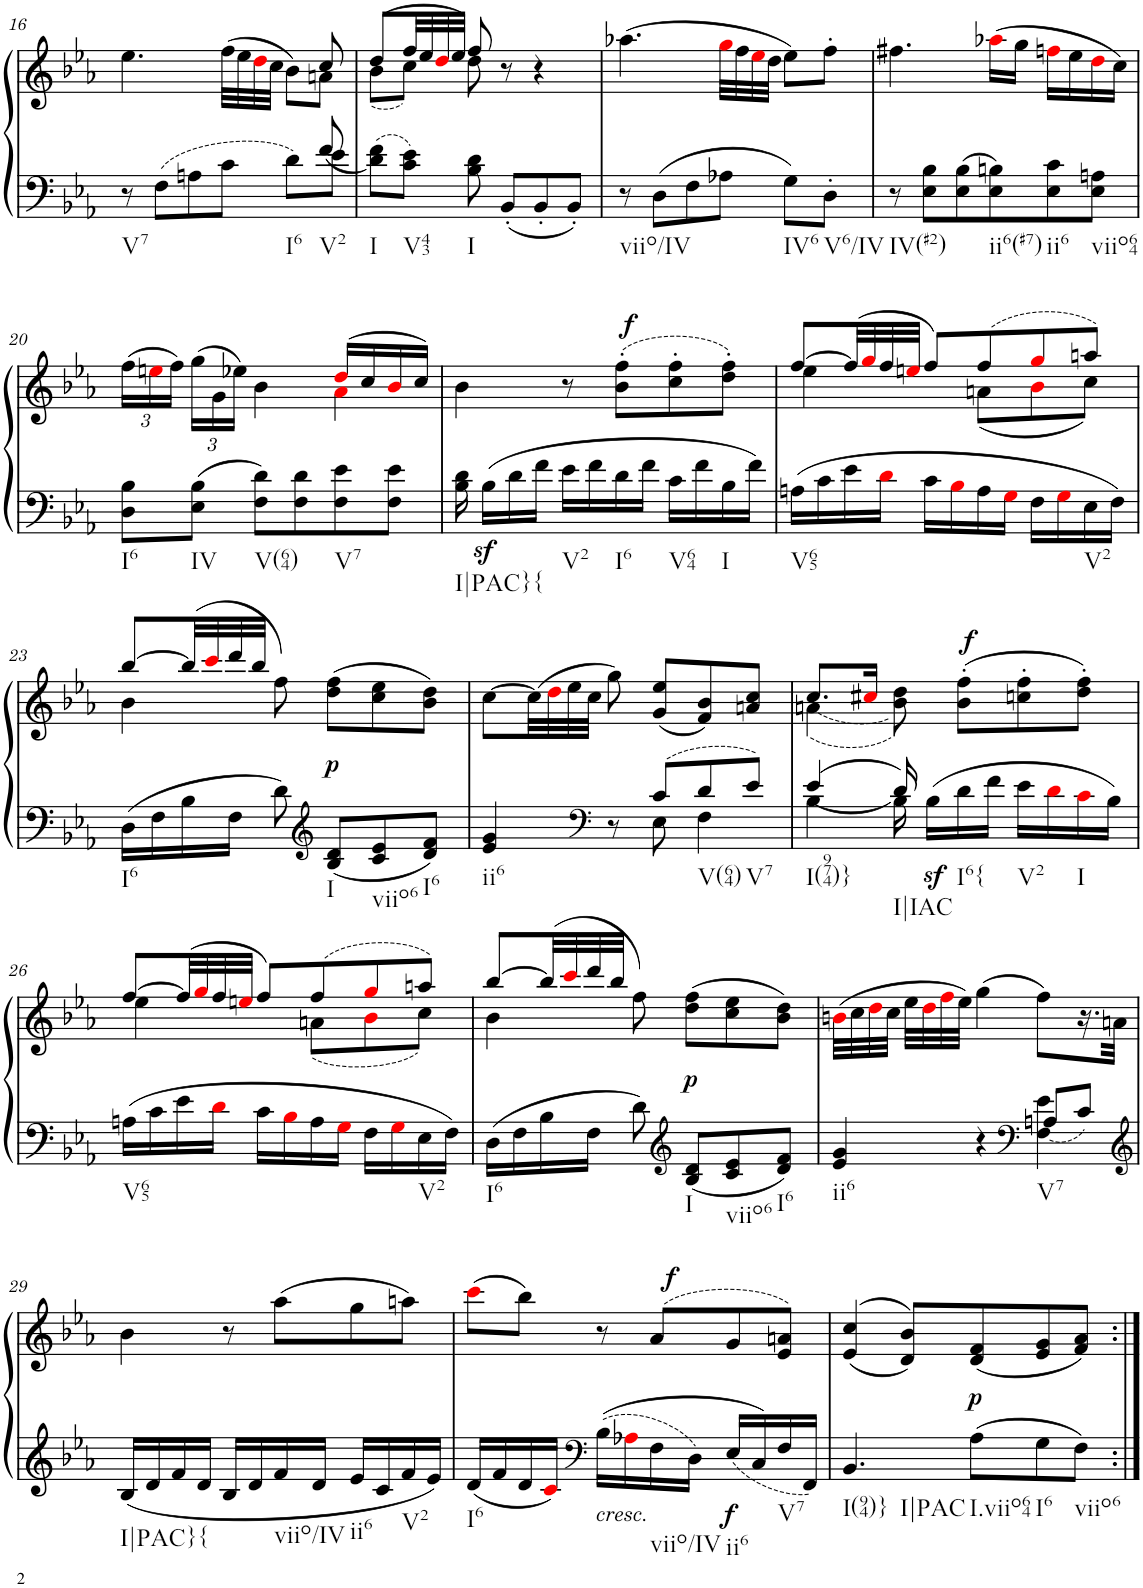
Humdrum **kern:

**kern	**kern	**dynam
*part1	*part1	*part1
*staff2	*staff1	*staff1/2
*I"Piano, Piano right	*	*
*I'Pno.	*	*
!!LO:PB:g=z
*clefF4	*clefG2	*
*k[b-e-a-]	*k[b-e-a-]	*
*M3/4	*M3/4	*
=16	=16	=16
*^	*^	*
!LO:TX:b:t=V7	!	!	!	!
8r	8ryy	4.ee-\	8ryy	.
*v	*v	*	*	*
*	*v	*v	*
8F\L	.	.
8An\	.	.
8c\J	(>32ff\LLL	.
.	32ee-\	.
.	32ddi\	.
.	32cc\JJJ	.
!LO:TX:b:t=I6	!	!
8d\L	8b-\L)	.
*^	*^	*
!LO:TX:b:t=V2	!	!	!	!
8e-\J	8f/	8an\J	8cc/	.
=17	=17	=17	=17	=17
!LO:TX:b:t=I	!	!	!	!
*v	*v	*	*	*
8d\ 8f\L	(8dd/L	(8b-\L	.
!LO:TX:b:t=V43	!	!	!
8c\ 8e-\J	32ff/LL	8cc\J)	.
.	32ee-/	.	.
.	32ddi/	.	.
.	32ee-/JJJ)	.	.
!LO:TX:b:t=I	!	!	!
8B-\ 8d\	8ff/	8dd\	.
8BB-'/L	8r	4.ryy	.
8BB-'/	4r	.	.
8BB-'/J	.	.	.
*	*v	*v	*
=18	=18	=18
!LO:TX:b:t=viio/IV	!	!
8r	(4.aa-X\	.
8D\L	.	.
8F\	.	.
8A-X\J	32ggi\LLL	.
.	32ff\	.
.	32ee-i\	.
.	32dd\JJJ	.
!LO:TX:b:t=IV6	!	!
8G\L	8ee-\L)	.
!LO:TX:b:t=V6/IV	!	!
8D'\J	8ff'\J	.
=19	=19	=19
!LO:TX:b:t=IV(#2)	!	!
8r	4.ff#X\	.
8E-\ 8B-\L	.	.
8E-\ 8B-\	.	.
!LO:TX:b:t=ii6(#7)	!	!
8E-\ 8Bn\	(16aa-Xi\LL	.
.	16gg\JJ	.
!LO:TX:b:t=ii6	!	!
8E-\ 8c\	16ffni\LL	.
.	16ee-\	.
!LO:TX:b:t=viio64	!	!
8E-\ 8An\J	16ddi\	.
.	16cc\JJ)	.
!!LO:LB:g=z
=20	=20	=20
*	*^	*
*	*	*Xbrackettup	*
!LO:TX:b:t=I6	!	!	!
8D\ 8B-\L	4ryy	(>24ff\LL	.
.	.	24eeni\	.
.	.	24ff\JJ)	.
!LO:TX:b:t=IV	!	!	!
8E-\ 8B-\J	.	(>24gg\LL	.
.	.	24g\	.
.	.	24ee-X\JJ)	.
!LO:TX:b:t=V(64)	!	!	!
8F\ 8d\L	4b-\	4ryy	.
8F\ 8d\	.	.	.
!LO:TX:b:t=V7	!	!	!
8F\ 8e-\	(16ddi/LL	4a-i\	.
.	16cc/	.	.
8F\ 8e-\J	16b-i/	.	.
.	16cc/JJ)	.	.
*	*v	*v	*
=21	=21	=21
!LO:TX:b:t=I|PAC}{	!	!
16B-\ 16d\	4b-\	.
16B-z<\LL	.	.
16d\	.	.
16f\JJ	.	.
!LO:TX:b:t=V2	!	!
16e-\LL	8r	.
16f\	.	.
!LO:TX:b:t=I6	!	!
!	!	!LO:DY:a
16d\	(8b-\' 8ff\'L	f
16f\JJ	.	.
!LO:TX:b:t=V64	!	!
16c\LL	8cc\' 8ff\'	.
16f\	.	.
!LO:TX:b:t=I	!	!
16B-\	8dd\' 8ff\'J)	.
16f\JJ	.	.
=22	=22	=22
*	*^	*
!LO:TX:b:t=V65	!	!	!
16An\LL	[8ff/L	4ee-\	.
16c\	.	.	.
16e-\	(32ff/LL]	.	.
.	32ggi/	.	.
16di\JJ	32ff/	.	.
.	32eeni/JJJ	.	.
16c\LL	8ff/L)	8ryy	.
16B-i\	.	.	.
16A\	(8ff/	(8an\L	.
16Gi\JJ	.	.	.
16F\LL	8ggi/	8b-i\	.
16Gi\	.	.	.
!LO:TX:b:t=V2	!	!	!
16E-\	8aan/J)	8cc\J)	.
16F\JJ	.	.	.
!!LO:LB:g=z	!!
=23	=23	=23	=23
!LO:TX:b:t=I6	!	!	!
16D\LL	[8bb-/L	4b-\	.
16F\	.	.	.
16B-\	(32bb-/LL]	.	.
.	32ccci/	.	.
16F\JJ	32ddd/	.	.
.	32bb-/JJJ	.	.
8d\	8ff\)	2ryy	.
*clefG2	*	*	*
!LO:TX:b:t=I	!	!	!
!	!	!	!LO:DY:b
8B-/ 8d/L	(8dd\ 8ff\L	.	p
!LO:TX:b:t=viio6	!	!	!
8c/ 8e-/	8cc\ 8ee-\	.	.
!LO:TX:b:t=I6	!	!	!
8d/ 8f/J	8b-\ 8dd\J)	.	.
*	*v	*v	*
=24	=24	=24
*^	*	*
!LO:TX:b:t=ii6	!	!	!
4e-/ 4g/	4.ryy	[8cc\L	.
.	.	(32cc\LL]	.
.	.	32ddi\	.
.	.	32ee-\	.
.	.	32cc\JJJ	.
*clefF4	*	*	*
8r	.	8gg\)	.
8c/L	8E-\	(8g/ 8ee-/L	.
!LO:TX:b:t=V(64)	!	!	!
8d/	4F\	8f/ 8b-/)	.
!LO:TX:b:t=V7	!	!	!
8e-/J	.	8an/ 8cc/J	.
=25	=25	=25	=25
*	*	*^	*
!LO:TX:b:t=I(974)}	!	!	!	!
4e-/	4B-\	(<4an\	(8.cc/L	.
.	.	.	16cc#Xi/Jk	.
!LO:TX:b:t=I|IAC	!	!	!	!
16d/)	16B-\	(8b-\ 8dd\)	2ryy	.
!	!	!	!	!LO:DY:b=2
16B-\LL	4..ryy	.	.	sf
!LO:TX:b:t=I6{	!	!	!	!
!	!	!	!	!LO:DY:a
16d\	.	(>8b-\'> 8ff\'>L	.	f
16f\JJ	.	.	.	.
!LO:TX:b:t=V2	!	!	!	!
16e-\LL	.	8ccn\'> 8ff\'>	.	.
16di\	.	.	.	.
!LO:TX:b:t=I	!	!	!	!
16ci\	.	8dd\'> 8ff\'>J)	.	.
16B-\JJ	.	.	.	.
*v	*v	*	*	*
!!LO:LB:g=z	!!
=26	=26	=26	=26
!LO:TX:b:t=V65	!	!	!
16An\LL	[8ff/L	4ee-\	.
16c\	.	.	.
16e-\	(32ff/LL]	.	.
.	32ggi/	.	.
16di\JJ	32ff/	.	.
.	32eeni/JJJ	.	.
16c\LL	8ff/L)	8ryy	.
16B-i\	.	.	.
16A\	(8ff/	(8an\L	.
16Gi\JJ	.	.	.
16F\LL	8ggi/	8b-i\	.
16Gi\	.	.	.
!LO:TX:b:t=V2	!	!	!
16E-\	8aan/J)	8cc\J)	.
16F\JJ	.	.	.
=27	=27	=27	=27
!LO:TX:b:t=I6	!	!	!
16D\LL	[8bb-/L	4b-\	.
16F\	.	.	.
16B-\	(32bb-/LL]	.	.
.	32ccci/	.	.
16F\JJ	32ddd/	.	.
.	32bb-/JJJ	.	.
8d\	8ff\)	2ryy	.
*clefG2	*	*	*
!LO:TX:b:t=I	!	!	!
!	!	!	!LO:DY:b
8B-/ 8d/L	(>8dd\ 8ff\L	.	p
!LO:TX:b:t=viio6	!	!	!
8c/ 8e-/	8cc\ 8ee-\	.	.
!LO:TX:b:t=I6	!	!	!
8d/ 8f/J	8b-\ 8dd\J)	.	.
*	*v	*v	*
=28	=28	=28
*^	*	*
!LO:TX:b:t=ii6	!	!	!
4e-/ 4g/	2ryy	(32bni\LLL	.
.	.	32cc\	.
.	.	32ddi\	.
.	.	32cc\JJJ	.
.	.	32ee-\LLL	.
.	.	32ddi\	.
.	.	32ffi\	.
.	.	32ee-\JJJ)	.
4r	.	(4gg\	.
*clefF4	*	*	*
!LO:TX:b:t=V7	!	!	!
4F\ 4e-\	8An/L	8ff\L)	.
.	8c/J	16.r	.
.	.	32an\JJk	.
*v	*v	*	*
!!LO:LB:g=z
=29	=29	=29
*clefG2	*	*
!LO:TX:b:t=I|PAC}{	!	!
16B-/LL	4b-\	.
16d/	.	.
16f/	.	.
16d/JJ	.	.
16B-/LL	8r	.
16d/	.	.
!LO:TX:b:t=viio/IV	!	!
16f/	(8aa-\L	.
16d/JJ	.	.
!LO:TX:b:t=ii6	!	!
16e-/LL	8gg\	.
16c/	.	.
!LO:TX:b:t=V2	!	!
16f/	8aan\J)	.
16e-/JJ	.	.
=30	=30	=30
!LO:TX:b:t=I6	!	!
16d/LL	(8ccci\L	.
16f/	.	.
16d/	8bb-\J)	.
16ci/JJ	.	.
*clefF4	*	*
!LO:TX:b:i:t=cresc.	!	!
16B-\LL	8r	.
16A-Xi\	.	.
!LO:TX:b:t=viio/IV	!	!
!	!	!LO:DY:a
16F\	(>8a-/L	f
16D\JJ	.	.
!LO:TX:b:t=ii6	!	!
!	!	!LO:DY:b=2
16E-/LL	8g/	f
16C/	.	.
!LO:TX:b:t=V7	!	!
16F/	8e-/ 8an/J)	.
16FF/JJ	.	.
=31	=31	=31
!LO:TX:b:t=I(94)}	!	!
!LO:TX:b:t=I|PAC	!	!
4.BB-/	(>(4e-/ 4cc/	.
.	8d/ 8b-/L))	.
!LO:TX:b:t=I.viio64	!	!
!	!	!LO:DY:b
8A-\L	(8d/ 8f/	p
!LO:TX:b:t=I6	!	!
8G\	8e-/ 8g/	.
!LO:TX:b:t=viio6	!	!
8F\J	8f/ 8a-/J)	.
=:|!	=:|!	=:|!
*-	*-	*-
